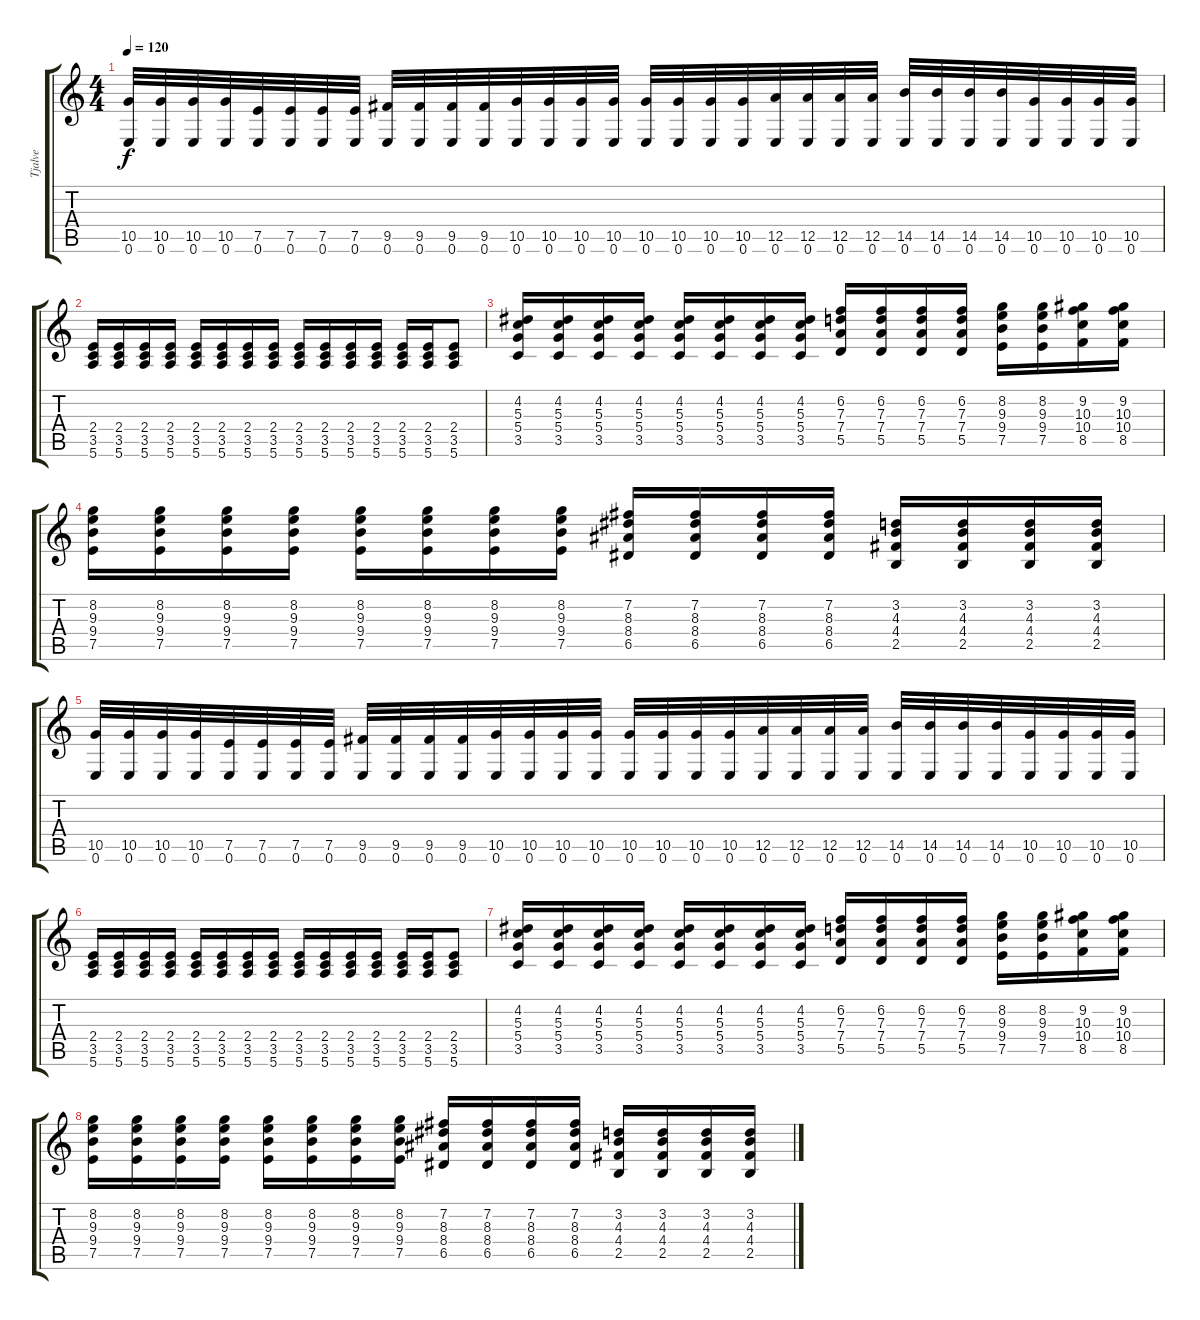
\track ("Tjalve" "Tjalve") {instrument distortionguitar}
\staff {score tabs}
\tuning (E4 B3 G3 D3 A2 E2) {hide}
\ts (4 4)
\tempo 120
\clef g2
\ks c
(10.5 0.6).32{dy f} (10.5 0.6).32 (10.5 0.6).32 (10.5 0.6).32 (7.5 0.6).32 (7.5 0.6).32 (7.5 0.6).32 (7.5 0.6).32 (9.5 0.6).32 (9.5 0.6).32 (9.5 0.6).32 (9.5 0.6).32 (10.5 0.6).32 (10.5 0.6).32 (10.5 0.6).32 (10.5 0.6).32 (10.5 0.6).32 (10.5 0.6).32 (10.5 0.6).32 (10.5 0.6).32 (12.5 0.6).32 (12.5 0.6).32 (12.5 0.6).32 (12.5 0.6).32 (14.5 0.6).32 (14.5 0.6).32 (14.5 0.6).32 (14.5 0.6).32 (10.5 0.6).32 (10.5 0.6).32 (10.5 0.6).32 (10.5 0.6).32 |
(2.4 3.5 5.6).16 (2.4 3.5 5.6).16 (2.4 3.5 5.6).16 (2.4 3.5 5.6).16 (2.4 3.5 5.6).16 (2.4 3.5 5.6).16 (2.4 3.5 5.6).16 (2.4 3.5 5.6).16 (2.4 3.5 5.6).16 (2.4 3.5 5.6).16 (2.4 3.5 5.6).16 (2.4 3.5 5.6).16 (2.4 3.5 5.6).16 (2.4 3.5 5.6).16 (2.4 3.5 5.6).8 |
(4.2 5.3 5.4 3.5).16 (4.2 5.3 5.4 3.5).16 (4.2 5.3 5.4 3.5).16 (4.2 5.3 5.4 3.5).16 (4.2 5.3 5.4 3.5).16 (4.2 5.3 5.4 3.5).16 (4.2 5.3 5.4 3.5).16 (4.2 5.3 5.4 3.5).16 (6.2 7.3 7.4 5.5).16 (6.2 7.3 7.4 5.5).16 (6.2 7.3 7.4 5.5).16 (6.2 7.3 7.4 5.5).16 (8.2 9.3 9.4 7.5).16 (8.2 9.3 9.4 7.5).16 (9.2 10.3 10.4 8.5).16 (9.2 10.3 10.4 8.5).16 |
(8.2 9.3 9.4 7.5).16 (8.2 9.3 9.4 7.5).16 (8.2 9.3 9.4 7.5).16 (8.2 9.3 9.4 7.5).16 (8.2 9.3 9.4 7.5).16 (8.2 9.3 9.4 7.5).16 (8.2 9.3 9.4 7.5).16 (8.2 9.3 9.4 7.5).16 (7.2 8.3 8.4 6.5).16 (7.2 8.3 8.4 6.5).16 (7.2 8.3 8.4 6.5).16 (7.2 8.3 8.4 6.5).16 (3.2 4.3 4.4 2.5).16 (3.2 4.3 4.4 2.5).16 (3.2 4.3 4.4 2.5).16 (3.2 4.3 4.4 2.5).16 |
(10.5 0.6).32 (10.5 0.6).32 (10.5 0.6).32 (10.5 0.6).32 (7.5 0.6).32 (7.5 0.6).32 (7.5 0.6).32 (7.5 0.6).32 (9.5 0.6).32 (9.5 0.6).32 (9.5 0.6).32 (9.5 0.6).32 (10.5 0.6).32 (10.5 0.6).32 (10.5 0.6).32 (10.5 0.6).32 (10.5 0.6).32 (10.5 0.6).32 (10.5 0.6).32 (10.5 0.6).32 (12.5 0.6).32 (12.5 0.6).32 (12.5 0.6).32 (12.5 0.6).32 (14.5 0.6).32 (14.5 0.6).32 (14.5 0.6).32 (14.5 0.6).32 (10.5 0.6).32 (10.5 0.6).32 (10.5 0.6).32 (10.5 0.6).32 |
(2.4 3.5 5.6).16 (2.4 3.5 5.6).16 (2.4 3.5 5.6).16 (2.4 3.5 5.6).16 (2.4 3.5 5.6).16 (2.4 3.5 5.6).16 (2.4 3.5 5.6).16 (2.4 3.5 5.6).16 (2.4 3.5 5.6).16 (2.4 3.5 5.6).16 (2.4 3.5 5.6).16 (2.4 3.5 5.6).16 (2.4 3.5 5.6).16 (2.4 3.5 5.6).16 (2.4 3.5 5.6).8 |
(4.2 5.3 5.4 3.5).16 (4.2 5.3 5.4 3.5).16 (4.2 5.3 5.4 3.5).16 (4.2 5.3 5.4 3.5).16 (4.2 5.3 5.4 3.5).16 (4.2 5.3 5.4 3.5).16 (4.2 5.3 5.4 3.5).16 (4.2 5.3 5.4 3.5).16 (6.2 7.3 7.4 5.5).16 (6.2 7.3 7.4 5.5).16 (6.2 7.3 7.4 5.5).16 (6.2 7.3 7.4 5.5).16 (8.2 9.3 9.4 7.5).16 (8.2 9.3 9.4 7.5).16 (9.2 10.3 10.4 8.5).16 (9.2 10.3 10.4 8.5).16 |
(8.2 9.3 9.4 7.5).16 (8.2 9.3 9.4 7.5).16 (8.2 9.3 9.4 7.5).16 (8.2 9.3 9.4 7.5).16 (8.2 9.3 9.4 7.5).16 (8.2 9.3 9.4 7.5).16 (8.2 9.3 9.4 7.5).16 (8.2 9.3 9.4 7.5).16 (7.2 8.3 8.4 6.5).16 (7.2 8.3 8.4 6.5).16 (7.2 8.3 8.4 6.5).16 (7.2 8.3 8.4 6.5).16 (3.2 4.3 4.4 2.5).16 (3.2 4.3 4.4 2.5).16 (3.2 4.3 4.4 2.5).16 (3.2 4.3 4.4 2.5).16
